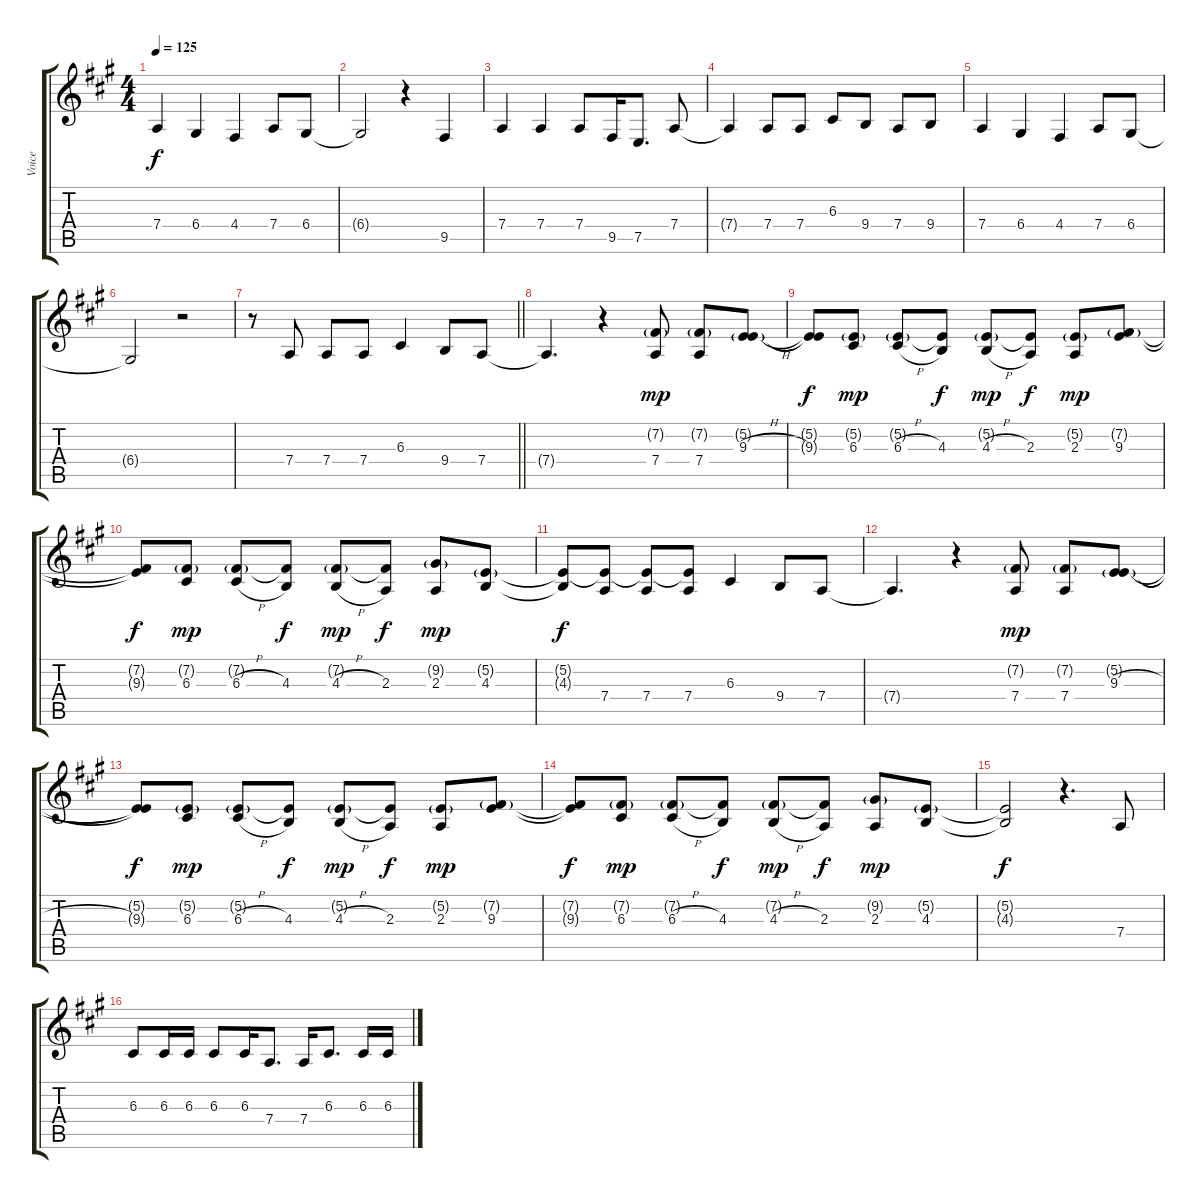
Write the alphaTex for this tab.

\track ("Voice" "Voice") {instrument flute}
\staff {score tabs}
\tuning (E4 B3 G3 D3 A2 E2) {hide}
\ts (4 4)
\tempo 125
\clef g2
\ks a
7.4.4{dy f} 6.4.4 4.4.4 7.4.8 6.4.8 |
6.4{t}.2 r.4 9.5.4 |
7.4.4 7.4.4 7.4.8 9.5.16 7.5.8{d} 7.4.8 |
7.4{t}.4 7.4.8 7.4.8 6.3.8 9.4.8 7.4.8 9.4.8 |
7.4.4 6.4.4 4.4.4 7.4.8 6.4.8 |
6.4{t}.2 r.2 |
\barLineRight lightlight
r.8 7.4.8 7.4.8 7.4.8 6.3.4 9.4.8 7.4.8 |
7.4{t}.4{d} r.4 (7.2{g} 7.4).8{dy mp} (7.2{g} 7.4).8 (5.2{g} 9.3{h}).8 |
(5.2{t} 9.3{t}).8{dy f} (5.2{g} 6.3).8{dy mp} (5.2{g} 6.3{h}).8 (5.2{t} 4.3).8{dy f} (5.2{g} 4.3{h}).8{dy mp} (5.2{t} 2.3).8{dy f} (5.2{g} 2.3).8{dy mp} (7.2{g} 9.3).8 |
(7.2{t} 9.3{t}).8{dy f} (7.2{g} 6.3).8{dy mp} (7.2{g} 6.3{h}).8 (7.2{t} 4.3).8{dy f} (7.2{g} 4.3{h}).8{dy mp} (7.2{t} 2.3).8{dy f} (9.2{g} 2.3).8{dy mp} (5.2{g} 4.3).8 |
(5.2{t} 4.3{t}).8{dy f} (5.2{t} 7.4).8 (5.2{t} 7.4).8 (5.2{t} 7.4).8 6.3.4 9.4.8 7.4.8 |
7.4{t}.4{d} r.4 (7.2{g} 7.4).8{dy mp} (7.2{g} 7.4).8 (5.2{g} 9.3{h}).8 |
(5.2{t} 9.3{t}).8{dy f} (5.2{g} 6.3).8{dy mp} (5.2{g} 6.3{h}).8 (5.2{t} 4.3).8{dy f} (5.2{g} 4.3{h}).8{dy mp} (5.2{t} 2.3).8{dy f} (5.2{g} 2.3).8{dy mp} (7.2{g} 9.3).8 |
(7.2{t} 9.3{t}).8{dy f} (7.2{g} 6.3).8{dy mp} (7.2{g} 6.3{h}).8 (7.2{t} 4.3).8{dy f} (7.2{g} 4.3{h}).8{dy mp} (7.2{t} 2.3).8{dy f} (9.2{g} 2.3).8{dy mp} (5.2{g} 4.3).8 |
(5.2{t} 4.3{t}).2{dy f} r.4{d} 7.4.8 |
6.3.8 6.3.16 6.3.16 6.3.8 6.3.16 7.4.8{d} 7.4.16 6.3.8{d} 6.3.16 6.3.16
